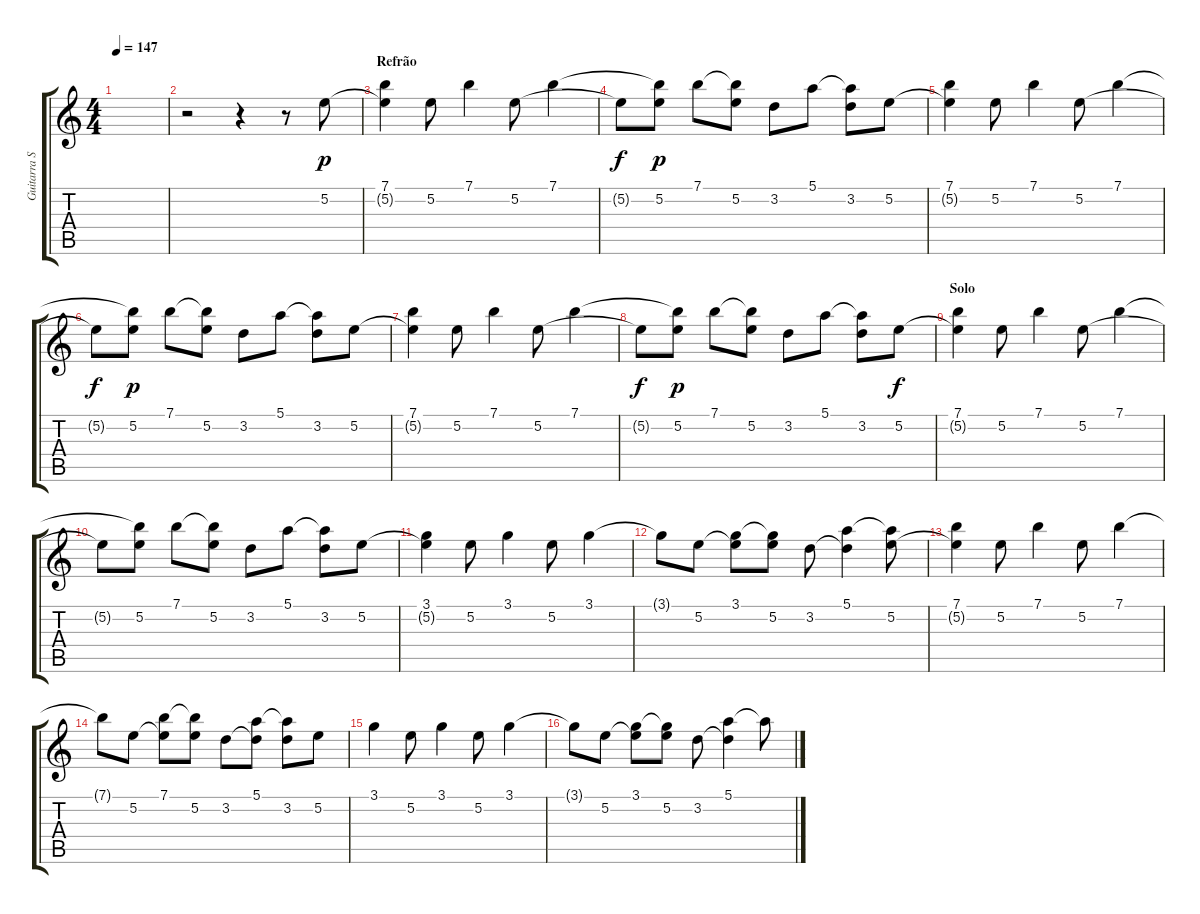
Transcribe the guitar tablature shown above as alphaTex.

\track ("Guitarra Solo" "Guitarra S") {instrument acousticguitarsteel}
\staff {score tabs}
\tuning (E4 B3 G3 D3 A2 E2) {hide}
\ts (4 4)
\tempo 147
\clef g2
\ks c
|
r.2 r.4 r.8 5.2.8{dy p} |
\section ("" "Refrão")
(7.1 5.2{t}).4 5.2.8 7.1.4 5.2.8 7.1.4 |
5.2{t}.8{dy f} (7.1{t} 5.2).8{dy p} 7.1.8 (7.1{t} 5.2).8 3.2.8 5.1.8 (5.1{t} 3.2).8 5.2.8 |
(7.1 5.2{t}).4 5.2.8 7.1.4 5.2.8 7.1.4 |
5.2{t}.8{dy f} (7.1{t} 5.2).8{dy p} 7.1.8 (7.1{t} 5.2).8 3.2.8 5.1.8 (5.1{t} 3.2).8 5.2.8 |
(7.1 5.2{t}).4 5.2.8 7.1.4 5.2.8 7.1.4 |
5.2{t}.8{dy f} (7.1{t} 5.2).8{dy p} 7.1.8 (7.1{t} 5.2).8 3.2.8 5.1.8 (5.1{t} 3.2).8 5.2.8{dy f} |
\section ("" "Solo")
(7.1 5.2{t}).4 5.2.8 7.1.4 5.2.8 7.1.4 |
5.2{t}.8 (7.1{t} 5.2).8 7.1.8 (7.1{t} 5.2).8 3.2.8 5.1.8 (5.1{t} 3.2).8 5.2.8 |
(3.1 5.2{t}).4 5.2.8 3.1.4 5.2.8 3.1.4 |
3.1{t}.8 5.2.8 (3.1 5.2{t}).8 (3.1{t} 5.2).8 3.2.8 (5.1 3.2{t}).4 (5.1{t} 5.2).8 |
(7.1 5.2{t}).4 5.2.8 7.1.4 5.2.8 7.1.4 |
7.1{t}.8 5.2.8 (7.1 5.2{t}).8 (7.1{t} 5.2).8 3.2.8 (5.1 3.2{t}).8 (5.1{t} 3.2).8 5.2.8 |
3.1.4 5.2.8 3.1.4 5.2.8 3.1.4 |
3.1{t}.8 5.2.8 (3.1 5.2{t}).8 (3.1{t} 5.2).8 3.2.8 (5.1 3.2{t}).4 5.1{t}.8
